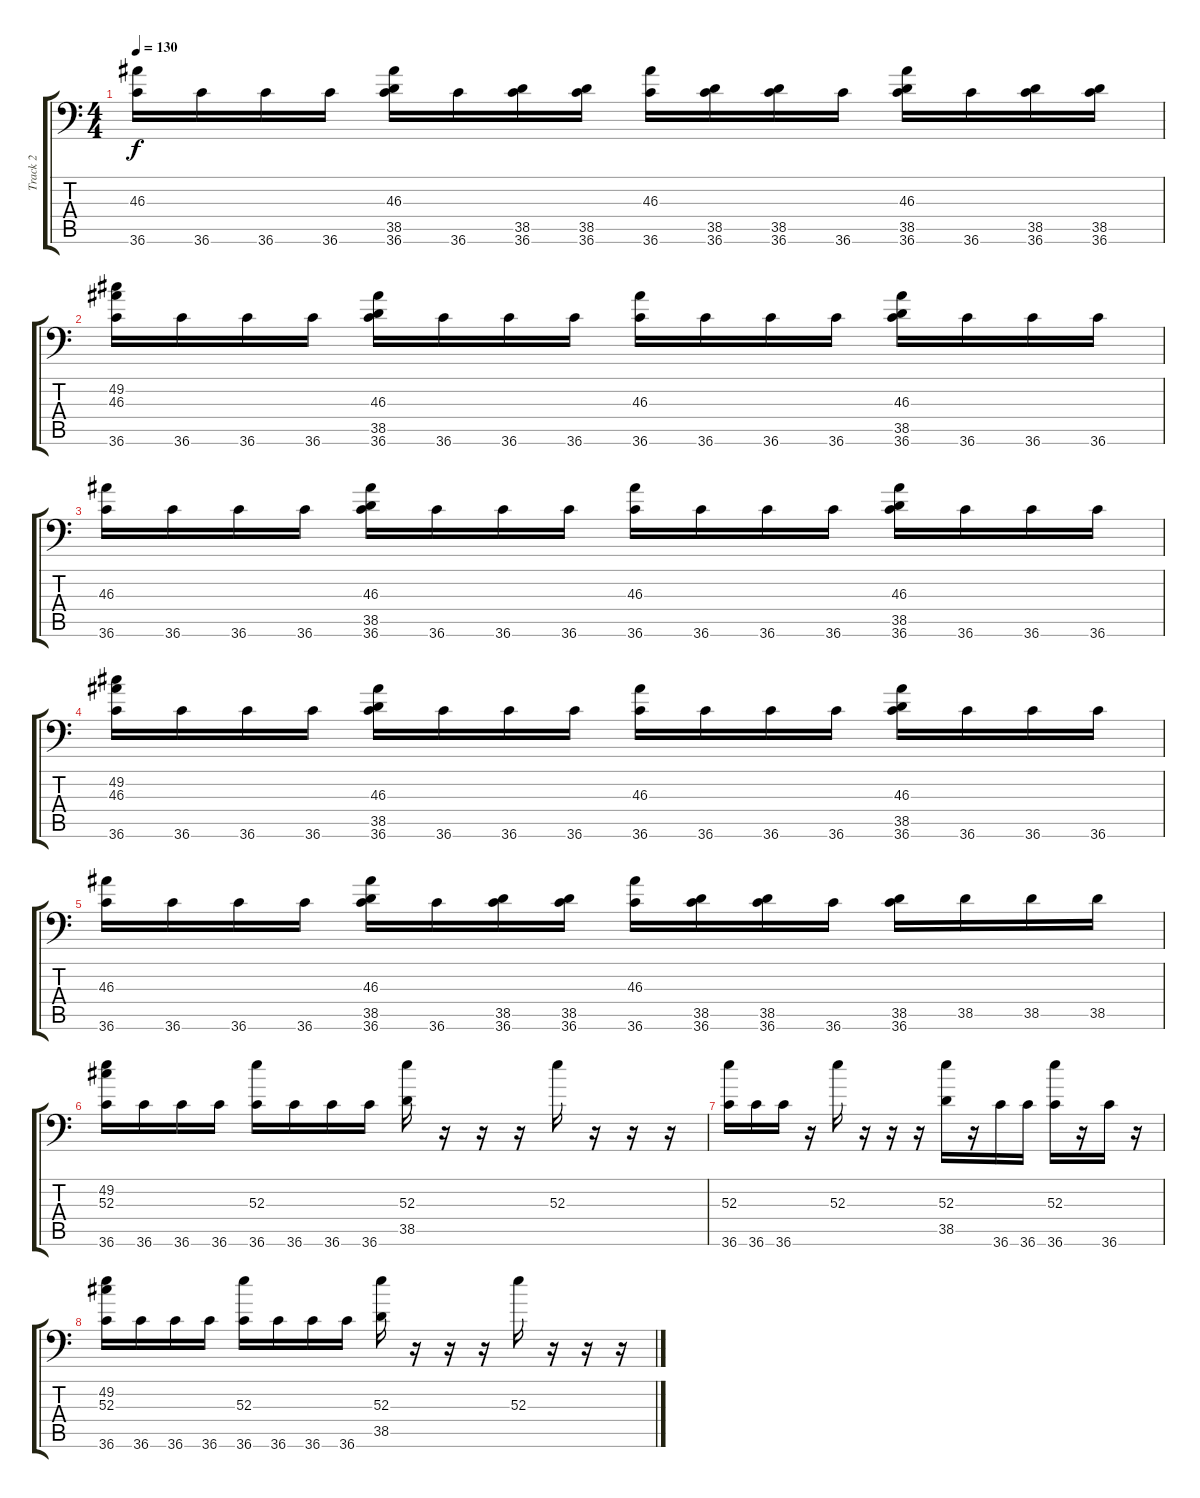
\track ("Track 2" "Track 2") {instrument acousticgrandpiano}
\staff {score tabs}
\tuning (C-1 C-1 C-1 C-1 C-1 C-1) {hide}
\ts (4 4)
\tempo 130
\clef f4
\ks c
(46.3 36.6).16{dy f} 36.6.16 36.6.16 36.6.16 (46.3 38.5 36.6).16 36.6.16 (38.5 36.6).16 (38.5 36.6).16 (46.3 36.6).16 (38.5 36.6).16 (38.5 36.6).16 36.6.16 (46.3 38.5 36.6).16 36.6.16 (38.5 36.6).16 (38.5 36.6).16 |
(49.2 46.3 36.6).16 36.6.16 36.6.16 36.6.16 (46.3 38.5 36.6).16 36.6.16 36.6.16 36.6.16 (46.3 36.6).16 36.6.16 36.6.16 36.6.16 (46.3 38.5 36.6).16 36.6.16 36.6.16 36.6.16 |
(46.3 36.6).16 36.6.16 36.6.16 36.6.16 (46.3 38.5 36.6).16 36.6.16 36.6.16 36.6.16 (46.3 36.6).16 36.6.16 36.6.16 36.6.16 (46.3 38.5 36.6).16 36.6.16 36.6.16 36.6.16 |
(49.2 46.3 36.6).16 36.6.16 36.6.16 36.6.16 (46.3 38.5 36.6).16 36.6.16 36.6.16 36.6.16 (46.3 36.6).16 36.6.16 36.6.16 36.6.16 (46.3 38.5 36.6).16 36.6.16 36.6.16 36.6.16 |
(46.3 36.6).16 36.6.16 36.6.16 36.6.16 (46.3 38.5 36.6).16 36.6.16 (38.5 36.6).16 (38.5 36.6).16 (46.3 36.6).16 (38.5 36.6).16 (38.5 36.6).16 36.6.16 (38.5 36.6).16 38.5.16 38.5.16 38.5.16 |
(49.2 52.3 36.6).16 36.6.16 36.6.16 36.6.16 (52.3 36.6).16 36.6.16 36.6.16 36.6.16 (52.3 38.5).16 r.16 r.16 r.16 52.3.16 r.16 r.16 r.16 |
(52.3 36.6).16 36.6.16 36.6.16 r.16 52.3.16 r.16 r.16 r.16 (52.3 38.5).16 r.16 36.6.16 36.6.16 (52.3 36.6).16 r.16 36.6.16 r.16 |
(49.2 52.3 36.6).16 36.6.16 36.6.16 36.6.16 (52.3 36.6).16 36.6.16 36.6.16 36.6.16 (52.3 38.5).16 r.16 r.16 r.16 52.3.16 r.16 r.16 r.16
